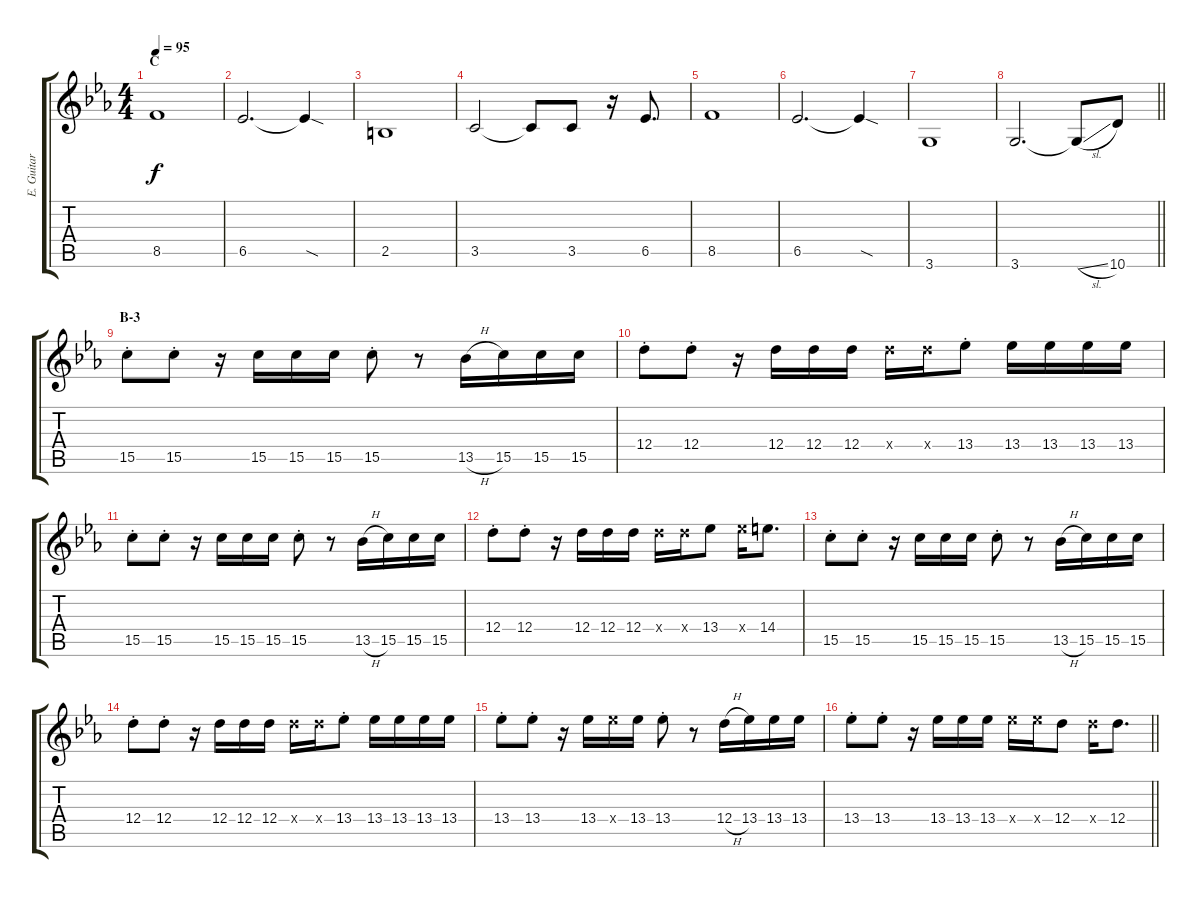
\track ("E. Guitar V" "E. Guitar ") {instrument overdrivenguitar}
\staff {score tabs}
\tuning (E4 B3 G3 D3 A2 E2) {hide}
\ts (4 4)
\section ("" "C")
\tempo 95
\clef g2
\ks cminor
8.5.1{dy f} |
6.5.2{d} 6.5{sod t}.4 |
2.5.1 |
3.5.2 3.5{t}.8 3.5.8 r.16 6.5.8{d} |
8.5.1 |
6.5.2{d} 6.5{sod t}.4 |
3.6.1 |
\barLineRight lightlight
3.6.2{d} 3.6{sl t}.8 10.6.8 |
\section ("" "B-3")
15.5{st}.8 15.5{st}.8 r.16 15.5.16 15.5.16 15.5.16 15.5{st}.8 r.8 13.5{h}.16 15.5.16 15.5.16 15.5.16 |
12.4{st}.8 12.4{st}.8 r.16 12.4.16 12.4.16 12.4.16 12.4{x}.16 12.4{x}.16 13.4{st}.8 13.4.16 13.4.16 13.4.16 13.4.16 |
15.5{st}.8 15.5{st}.8 r.16 15.5.16 15.5.16 15.5.16 15.5{st}.8 r.8 13.5{h}.16 15.5.16 15.5.16 15.5.16 |
12.4{st}.8 12.4{st}.8 r.16 12.4.16 12.4.16 12.4.16 12.4{x}.16 12.4{x}.16 13.4.8 13.4{x}.16 14.4.8{d} |
15.5{st}.8 15.5{st}.8 r.16 15.5.16 15.5.16 15.5.16 15.5{st}.8 r.8 13.5{h}.16 15.5.16 15.5.16 15.5.16 |
12.4{st}.8 12.4{st}.8 r.16 12.4.16 12.4.16 12.4.16 12.4{x}.16 12.4{x}.16 13.4{st}.8 13.4.16 13.4.16 13.4.16 13.4.16 |
13.4{st}.8 13.4{st}.8 r.16 13.4.16 13.4{x}.16 13.4.16 13.4{st}.8 r.8 12.4{h}.16 13.4.16 13.4.16 13.4.16 |
\barLineRight lightlight
13.4{st}.8 13.4{st}.8 r.16 13.4.16 13.4.16 13.4.16 13.4{x}.16 13.4{x}.16 12.4.8 12.4{x}.16 12.4.8{d}
